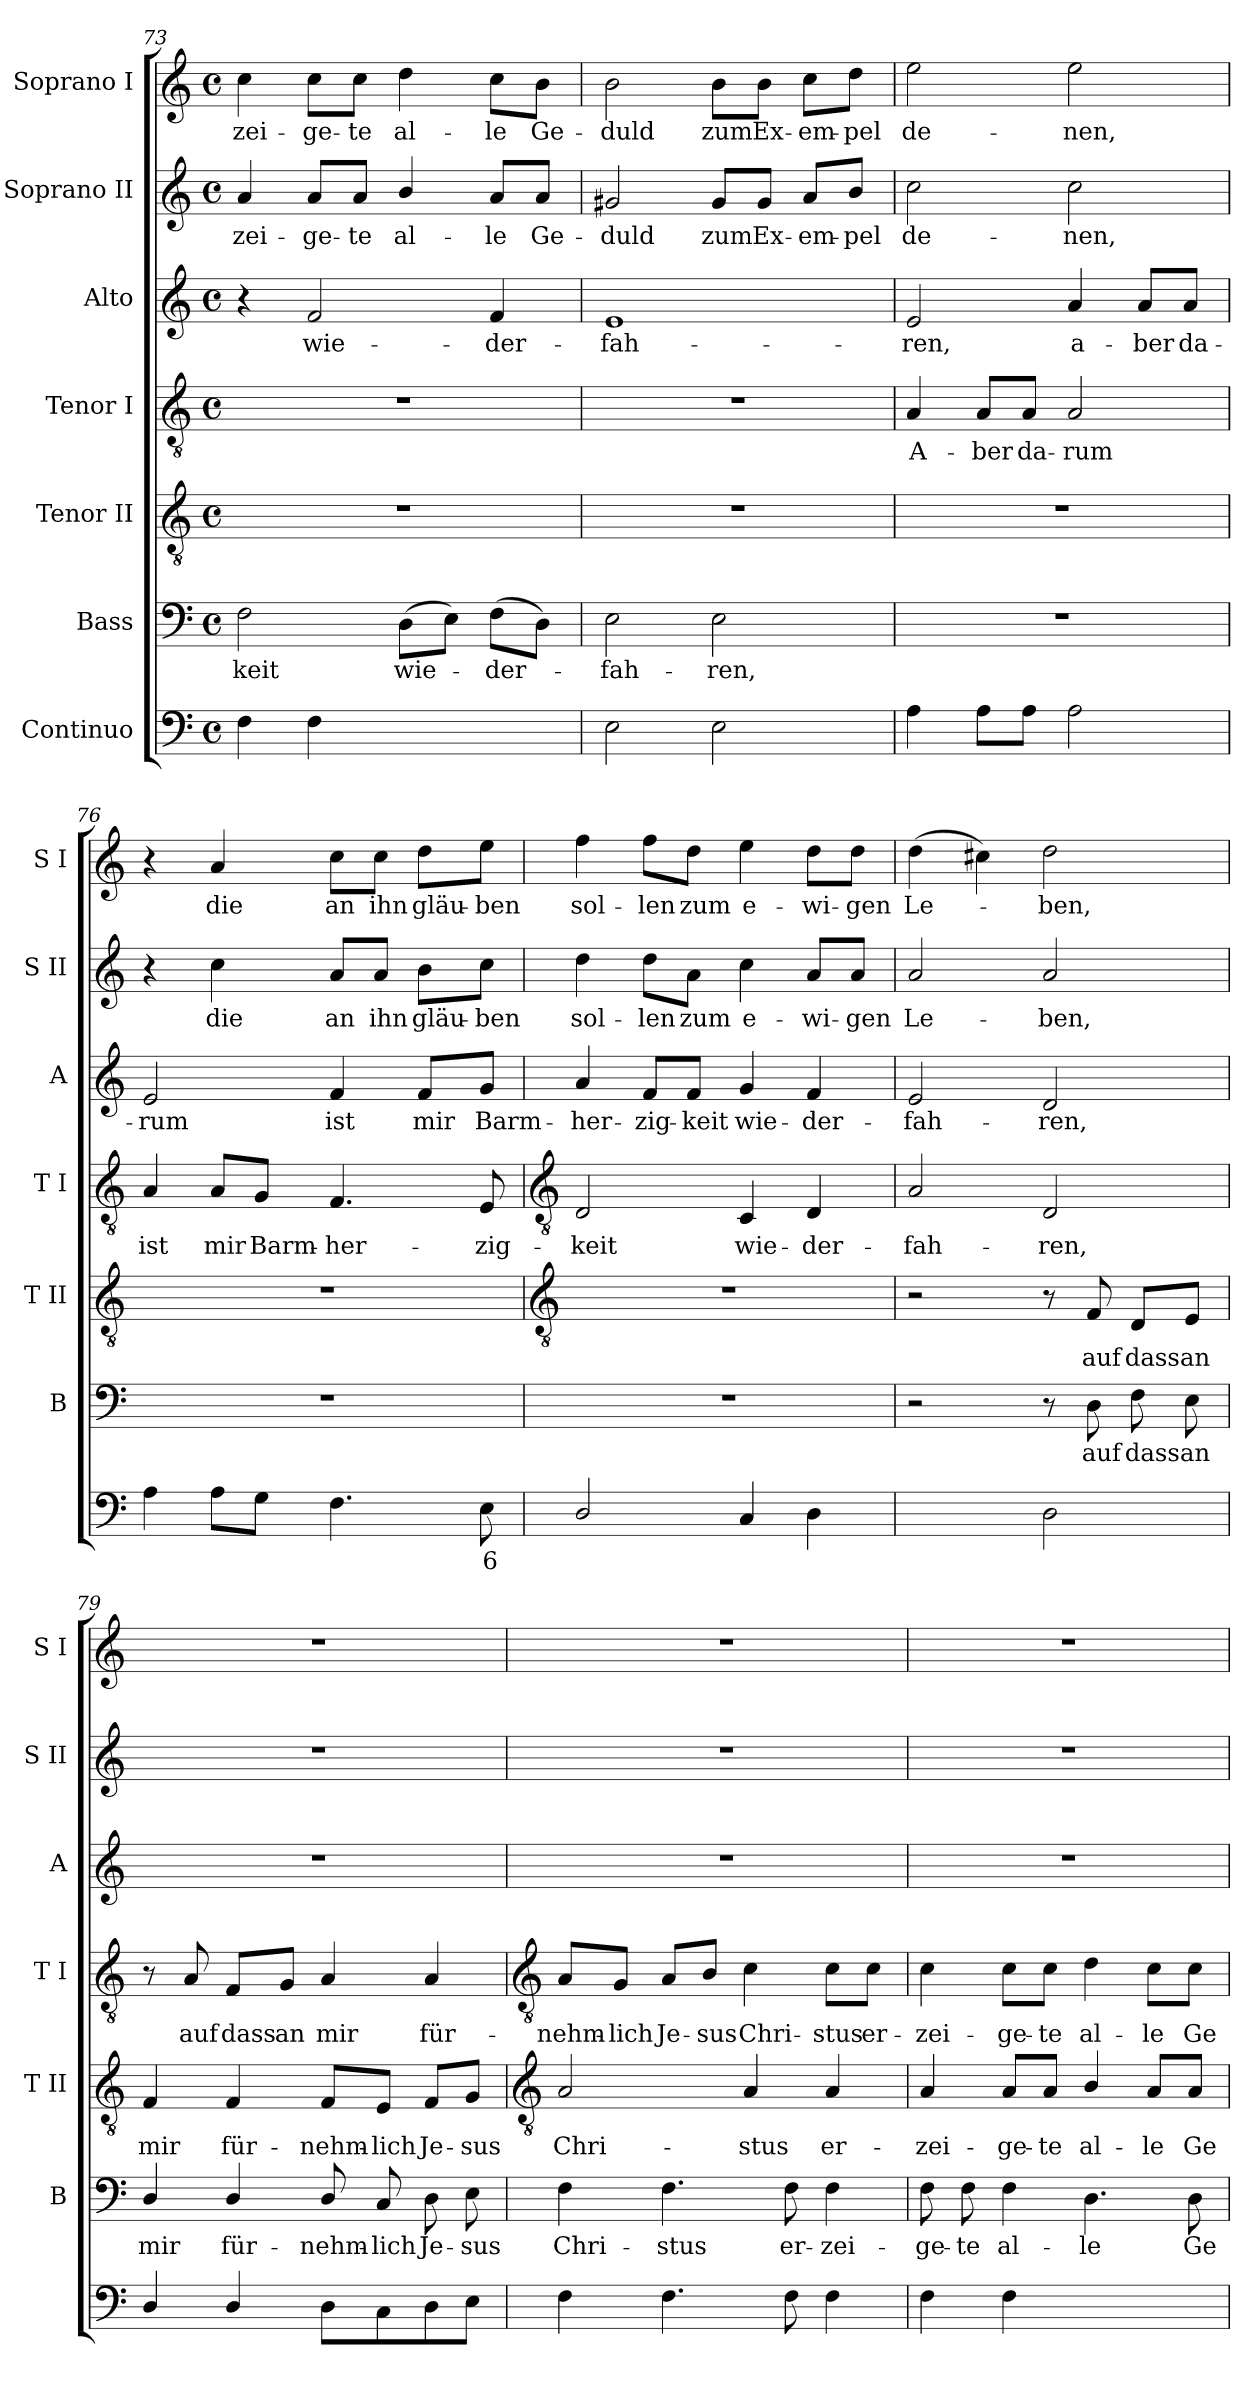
**kern	**text	**kern	**text	**kern	**text	**kern	**text	**kern	**text	**kern	**text	**kern	**text
*part7	*part7	*part6	*part6	*part5	*part5	*part4	*part4	*part3	*part3	*part2	*part2	*part1	*part1
*staff7	*staff7	*staff6	*staff6	*staff5	*staff5	*staff4	*staff4	*staff3	*staff3	*staff2	*staff2	*staff1	*staff1
*I"Continuo	*	*I"Bass	*	*I"Tenor II	*	*I"Tenor I	*	*I"Alto	*	*I"Soprano II	*	*I"Soprano I	*
*	*	*I'B	*	*I'T II	*	*I'T I	*	*I'A	*	*I'S II	*	*I'S I	*
!!LO:LB:g=z
*clefF4	*	*clefF4	*	*clefGv2	*	*clefGv2	*	*clefG2	*	*clefG2	*	*clefG2	*
*k[]	*	*k[]	*	*k[]	*	*k[]	*	*k[]	*	*k[]	*	*k[]	*
*C:	*	*C:	*	*C:	*	*C:	*	*C:	*	*C:	*	*C:	*
*M4/4	*	*M4/4	*	*M4/4	*	*M4/4	*	*M4/4	*	*M4/4	*	*M4/4	*
*met(c)	*	*met(c)	*	*met(c)	*	*met(c)	*	*met(c)	*	*met(c)	*	*met(c)	*
=73	=73	=73	=73	=73	=73	=73	=73	=73	=73	=73	=73	=73	=73
!	!	!	!LO:LY:b	!	!	!	!	!	!	!	!LO:LY:b	!	!LO:LY:b
4F	.	2F	-keit	1r	.	1r	.	4r	.	4a	-zei-	4cc	-zei-
!	!	!	!	!	!	!	!	!	!LO:LY:b	!	!LO:LY:b	!	!LO:LY:b
4F	.	.	.	.	.	.	.	2f	wie-	8a/L	-ge-	8cc\L	-ge-
!	!	!	!	!	!	!	!	!	!	!	!LO:LY:b	!	!LO:LY:b
.	.	.	.	.	.	.	.	.	.	8a/J	-te	8cc\J	-te
!	!LO:LY:b	!	!LO:LY:b	!	!	!	!	!	!	!	!LO:LY:b	!	!LO:LY:b
[4Dyy	6	(>8DL	wie-	.	.	.	.	.	.	4b/	al-	4dd	al-
.	.	8EJ)	.	.	.	.	.	.	.	.	.	.	.
!	!LO:LY:b	!	!LO:LY:b	!	!	!	!	!	!LO:LY:b	!	!LO:LY:b	!	!LO:LY:b
4Dyy]	5	(>8FL	der-	.	.	.	.	4f	-der-	8a/L	-le	8cc\L	-le
!	!	!	!	!	!	!	!	!	!	!	!LO:LY:b	!	!LO:LY:b
.	.	8DJ)	.	.	.	.	.	.	.	8a/J	Ge-	8b\J	Ge-
=74	=74	=74	=74	=74	=74	=74	=74	=74	=74	=74	=74	=74	=74
!	!	!	!LO:LY:b	!	!	!	!	!	!LO:LY:b	!	!LO:LY:b	!	!LO:LY:b
2E	.	2E	fah-	1r	.	1r	.	1e	-fah-	2g#X	-duld	2b	-duld
!	!	!	!LO:LY:b	!	!	!	!	!	!	!	!LO:LY:b	!	!LO:LY:b
2E	.	2E	-ren,	.	.	.	.	.	.	8g#/L	zum	8b\L	zum
!	!	!	!	!	!	!	!	!	!	!	!LO:LY:b	!	!LO:LY:b
.	.	.	.	.	.	.	.	.	.	8g#/J	Ex-	8b\J	Ex-
!	!	!	!	!	!	!	!	!	!	!	!LO:LY:b	!	!LO:LY:b
.	.	.	.	.	.	.	.	.	.	8a/L	-em-	8cc\L	-em-
!	!	!	!	!	!	!	!	!	!	!	!LO:LY:b	!	!LO:LY:b
.	.	.	.	.	.	.	.	.	.	8b/J	-pel	8dd\J	-pel
=75	=75	=75	=75	=75	=75	=75	=75	=75	=75	=75	=75	=75	=75
!	!	!	!	!	!	!	!LO:LY:b	!	!LO:LY:b	!	!LO:LY:b	!	!LO:LY:b
4A	.	1r	.	1r	.	4A	A-	2e	-ren,	2cc	de-	2ee	de-
!	!	!	!	!	!	!	!LO:LY:b	!	!	!	!	!	!
8AL	.	.	.	.	.	8A/L	-ber	.	.	.	.	.	.
!	!	!	!	!	!	!	!LO:LY:b	!	!	!	!	!	!
8AJ	.	.	.	.	.	8A/J	da-	.	.	.	.	.	.
!	!	!	!	!	!	!	!LO:LY:b	!	!LO:LY:b	!	!LO:LY:b	!	!LO:LY:b
2A	.	.	.	.	.	2A	-rum	4a	a-	2cc	-nen,	2ee	-nen,
!	!	!	!	!	!	!	!	!	!LO:LY:b	!	!	!	!
.	.	.	.	.	.	.	.	8a/L	-ber	.	.	.	.
!	!	!	!	!	!	!	!	!	!LO:LY:b	!	!	!	!
.	.	.	.	.	.	.	.	8a/J	da-	.	.	.	.
=76	=76	=76	=76	=76	=76	=76	=76	=76	=76	=76	=76	=76	=76
!	!	!	!	!	!	!	!LO:LY:b	!	!LO:LY:b	!	!	!	!
4A	.	1r	.	1r	.	4A	ist	2e	-rum	4r	.	4r	.
!	!	!	!	!	!	!	!LO:LY:b	!	!	!	!LO:LY:b	!	!LO:LY:b
8AL	.	.	.	.	.	8A/L	mir	.	.	4cc	die	4a	die
!	!	!	!	!	!	!	!LO:LY:b	!	!	!	!	!	!
8GJ	.	.	.	.	.	8G/J	Barm-	.	.	.	.	.	.
!	!	!	!	!	!	!	!LO:LY:b	!	!LO:LY:b	!	!LO:LY:b	!	!LO:LY:b
4.F	.	.	.	.	.	4.F	-her-	4f	ist	8a/L	an	8cc\L	an
!	!	!	!	!	!	!	!	!	!	!	!LO:LY:b	!	!LO:LY:b
.	.	.	.	.	.	.	.	.	.	8a/J	ihn	8cc\J	ihn
!	!	!	!	!	!	!	!	!	!LO:LY:b	!	!LO:LY:b	!	!LO:LY:b
.	.	.	.	.	.	.	.	8f/L	mir	8b\L	gläu-	8dd\L	gläu-
!	!LO:LY:b	!	!	!	!	!	!LO:LY:b	!	!LO:LY:b	!	!LO:LY:b	!	!LO:LY:b
8E	6	.	.	.	.	8E	-zig-	8g/J	Barm-	8cc\J	-ben	8ee\J	-ben
!!LO:LB:g=z
=77	=77	=77	=77	=77	=77	=77	=77	=77	=77	=77	=77	=77	=77
*	*	*	*	*clefGv2	*	*clefGv2	*	*	*	*	*	*	*
!	!	!	!	!	!	!	!LO:LY:b	!	!LO:LY:b	!	!LO:LY:b	!	!LO:LY:b
2D/	.	1r	.	1r	.	2D	-keit	4a	-her-	4dd	sol-	4ff	sol-
!	!	!	!	!	!	!	!	!	!LO:LY:b	!	!LO:LY:b	!	!LO:LY:b
.	.	.	.	.	.	.	.	8f/L	-zig-	8dd\L	-len	8ff\L	-len
!	!	!	!	!	!	!	!	!	!LO:LY:b	!	!LO:LY:b	!	!LO:LY:b
.	.	.	.	.	.	.	.	8f/J	-keit	8a\J	zum	8dd\J	zum
!	!	!	!	!	!	!	!LO:LY:b	!	!LO:LY:b	!	!LO:LY:b	!	!LO:LY:b
4C	.	.	.	.	.	4C	wie-	4g	wie-	4cc	e-	4ee	e-
!	!	!	!	!	!	!	!LO:LY:b	!	!LO:LY:b	!	!LO:LY:b	!	!LO:LY:b
4D	.	.	.	.	.	4D	-der-	4f	-der-	8a/L	-wi-	8dd\L	-wi-
!	!	!	!	!	!	!	!	!	!	!	!LO:LY:b	!	!LO:LY:b
.	.	.	.	.	.	.	.	.	.	8a/J	-gen	8dd\J	-gen
=78	=78	=78	=78	=78	=78	=78	=78	=78	=78	=78	=78	=78	=78
!	!LO:LY:b	!	!	!	!	!	!LO:LY:b	!	!LO:LY:b	!	!LO:LY:b	!	!LO:LY:b
[4Ayy	4	2r	.	2r	.	2A	-fah-	2e	-fah-	2a	Le-	(>4dd	Le-
4Ayy]	.	.	.	.	.	.	.	.	.	.	.	4cc#X)	.
!	!	!	!	!	!	!	!LO:LY:b	!	!LO:LY:b	!	!LO:LY:b	!	!LO:LY:b
2D	.	8r	.	8r	.	2D	-ren,	2d	-ren,	2a	-ben,	2dd	ben,
!	!	!	!LO:LY:b	!	!LO:LY:b	!	!	!	!	!	!	!	!
.	.	8D	auf	8F	auf	.	.	.	.	.	.	.	.
!	!	!	!LO:LY:b	!	!LO:LY:b	!	!	!	!	!	!	!	!
.	.	8F	dass	8D/L	dass	.	.	.	.	.	.	.	.
!	!	!	!LO:LY:b	!	!LO:LY:b	!	!	!	!	!	!	!	!
.	.	8E	an	8E/J	an	.	.	.	.	.	.	.	.
=79	=79	=79	=79	=79	=79	=79	=79	=79	=79	=79	=79	=79	=79
!	!	!	!LO:LY:b	!	!LO:LY:b	!	!	!	!	!	!	!	!
4D/	.	4D/	mir	4F	mir	8r	.	1r	.	1r	.	1r	.
!	!	!	!	!	!	!	!LO:LY:b	!	!	!	!	!	!
.	.	.	.	.	.	8A	auf	.	.	.	.	.	.
!	!	!	!LO:LY:b	!	!LO:LY:b	!	!LO:LY:b	!	!	!	!	!	!
4D/	.	4D/	für-	4F	für-	8F/L	dass	.	.	.	.	.	.
!	!	!	!	!	!	!	!LO:LY:b	!	!	!	!	!	!
.	.	.	.	.	.	8G/J	an	.	.	.	.	.	.
!	!	!	!LO:LY:b	!	!LO:LY:b	!	!LO:LY:b	!	!	!	!	!	!
8DL	.	8D/	-nehm-	8F/L	-nehm-	4A	mir	.	.	.	.	.	.
!	!	!	!LO:LY:b	!	!LO:LY:b	!	!	!	!	!	!	!	!
8C	.	8C	-lich	8E/J	-lich	.	.	.	.	.	.	.	.
!	!	!	!LO:LY:b	!	!LO:LY:b	!	!LO:LY:b	!	!	!	!	!	!
8D	.	8D	Je-	8F/L	Je-	4A	für-	.	.	.	.	.	.
!	!	!	!LO:LY:b	!	!LO:LY:b	!	!	!	!	!	!	!	!
8EJ	.	8E	-sus	8G/J	-sus	.	.	.	.	.	.	.	.
!!LO:LB:g=z
=80	=80	=80	=80	=80	=80	=80	=80	=80	=80	=80	=80	=80	=80
*	*	*	*	*clefGv2	*	*clefGv2	*	*	*	*	*	*	*
!	!	!	!LO:LY:b	!	!LO:LY:b	!	!LO:LY:b	!	!	!	!	!	!
4F	.	4F	Chri-	2A	Chri-	8A/L	-nehm-	1r	.	1r	.	1r	.
!	!	!	!	!	!	!	!LO:LY:b	!	!	!	!	!	!
.	.	.	.	.	.	8G/J	-lich	.	.	.	.	.	.
!	!	!	!LO:LY:b	!	!	!	!LO:LY:b	!	!	!	!	!	!
4.F	.	4.F	-stus	.	.	8A/L	Je-	.	.	.	.	.	.
!	!	!	!	!	!	!	!LO:LY:b	!	!	!	!	!	!
.	.	.	.	.	.	8B/J	-sus	.	.	.	.	.	.
!	!	!	!	!	!LO:LY:b	!	!LO:LY:b	!	!	!	!	!	!
.	.	.	.	4A	-stus	4c	Chri-	.	.	.	.	.	.
!	!	!	!LO:LY:b	!	!	!	!	!	!	!	!	!	!
8F	.	8F	er-	.	.	.	.	.	.	.	.	.	.
!	!	!	!LO:LY:b	!	!LO:LY:b	!	!LO:LY:b	!	!	!	!	!	!
4F	.	4F	-zei-	4A	er-	8c\L	-stus	.	.	.	.	.	.
!	!	!	!	!	!	!	!LO:LY:b	!	!	!	!	!	!
.	.	.	.	.	.	8c\J	er-	.	.	.	.	.	.
=81	=81	=81	=81	=81	=81	=81	=81	=81	=81	=81	=81	=81	=81
!	!	!	!LO:LY:b	!	!LO:LY:b	!	!LO:LY:b	!	!	!	!	!	!
4F	.	8F	-ge-	4A	-zei-	4c	-zei-	1r	.	1r	.	1r	.
!	!	!	!LO:LY:b	!	!	!	!	!	!	!	!	!	!
.	.	8F	-te	.	.	.	.	.	.	.	.	.	.
!	!	!	!LO:LY:b	!	!LO:LY:b	!	!LO:LY:b	!	!	!	!	!	!
4F	.	4F	al-	8A/L	-ge-	8c\L	-ge-	.	.	.	.	.	.
!	!	!	!	!	!LO:LY:b	!	!LO:LY:b	!	!	!	!	!	!
.	.	.	.	8A/J	-te	8c\J	-te	.	.	.	.	.	.
!	!LO:LY:b	!	!LO:LY:b	!	!LO:LY:b	!	!LO:LY:b	!	!	!	!	!	!
[4Dyy	6	4.D	-le	4B/	al-	4d	al-	.	.	.	.	.	.
!	!LO:LY:b	!	!	!	!LO:LY:b	!	!LO:LY:b	!	!	!	!	!	!
4Dyy]	5	.	.	8A/L	-le	8c\L	-le	.	.	.	.	.	.
!	!	!	!LO:LY:b	!	!LO:LY:b	!	!LO:LY:b	!	!	!	!	!	!
.	.	8D	Ge-	8A/J	Ge-	8c\J	Ge-	.	.	.	.	.	.
=	=	=	=	=	=	=	=	=	=	=	=	=	=
*-	*-	*-	*-	*-	*-	*-	*-	*-	*-	*-	*-	*-	*-
